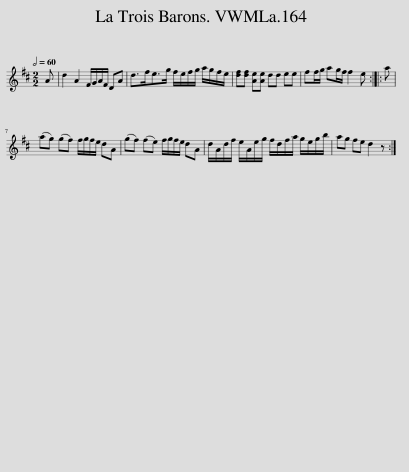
X:1
L:1/8
Q:1/2=60
M:2/2
I:linebreak $
K:D
V:1 treble
V:1
 A | d2 A2 F/G/A/F/ DA | d>fe>g f/e/f/g/ a/g/f/e/ | [df][df] [Ae][Ae] dd ee | ff/g/ ag/f/ f2 e :: %5
 a |$ (ag) (gf) f/g/f/e/ dA | (gf) (fe) f/g/f/e/ dA | d/A/d/f/ e/A/e/g/ f/d/f/a/ g/e/g/b/ | ag fe d2 z :| %10
